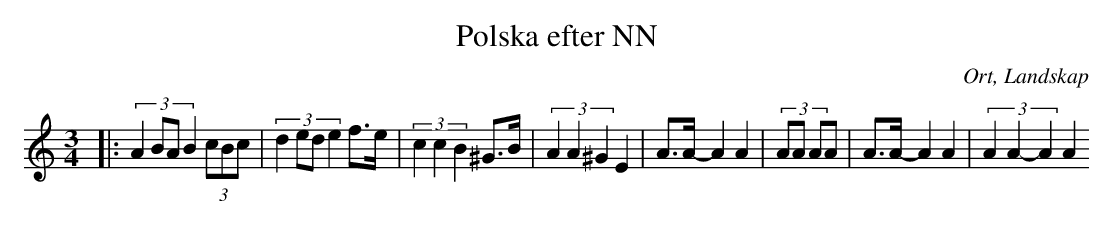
X:1
T:Polska efter NN
O:Ort, Landskap
M:3/4
L:1/8
K:C
|: (3:2:4 A2 BA B2 (3cBc| (3:2:4 d2 ed e2 f>e|(3:2:3 c2 c2 B2 ^G>B|(3:2:3 A2 A2 ^G2 E2|A>A-A2 A2|(3:2:3 AA AA|A>A-A2 A2|(3:3:3 A2 A2-A2 A2
